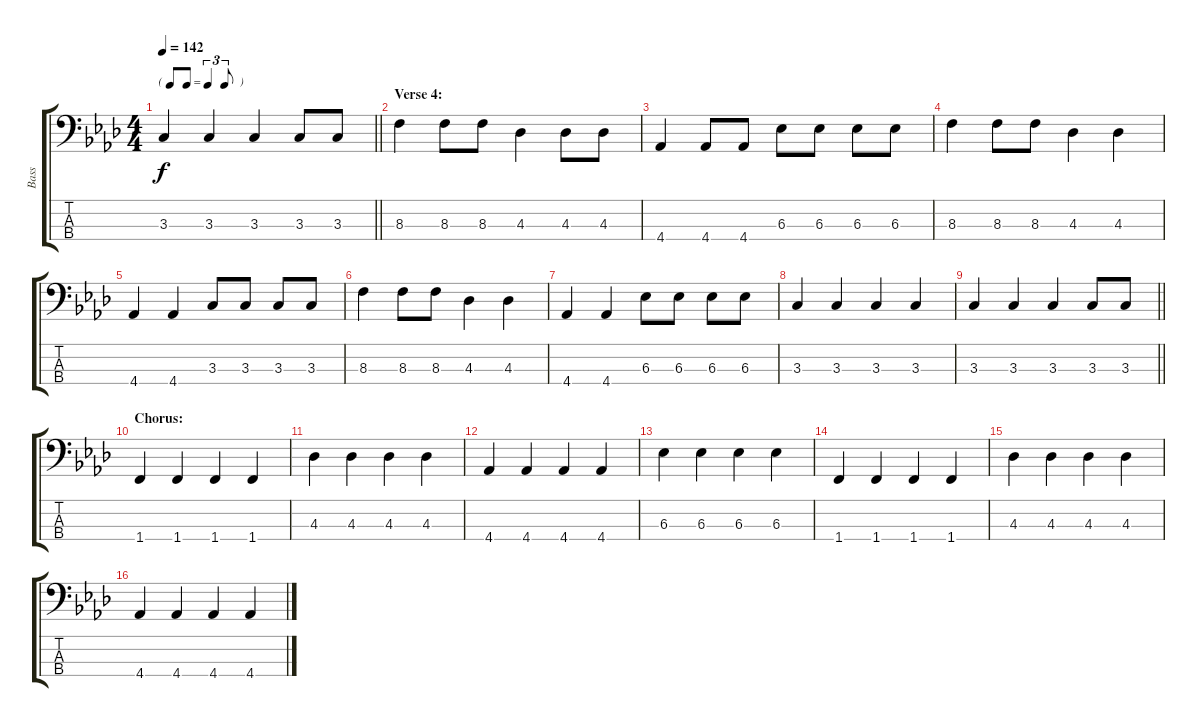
\track ("Bass" "Bass") {instrument electricbassfinger}
\staff {score tabs}
\tuning (G2 D2 A1 E1) {hide}
\ts (4 4)
\tf triplet8th
\tempo 142
\clef f4
\barLineRight lightlight
\ks ab
3.3.4{dy f} 3.3.4 3.3.4 3.3.8 3.3.8 |
\section ("" "Verse 4:")
8.3.4 8.3.8 8.3.8 4.3.4 4.3.8 4.3.8 |
4.4.4 4.4.8 4.4.8 6.3.8 6.3.8 6.3.8 6.3.8 |
8.3.4 8.3.8 8.3.8 4.3.4 4.3.4 |
4.4.4 4.4.4 3.3.8 3.3.8 3.3.8 3.3.8 |
8.3.4 8.3.8 8.3.8 4.3.4 4.3.4 |
4.4.4 4.4.4 6.3.8 6.3.8 6.3.8 6.3.8 |
3.3.4 3.3.4 3.3.4 3.3.4 |
\barLineRight lightlight
3.3.4 3.3.4 3.3.4 3.3.8 3.3.8 |
\section ("" "Chorus:")
1.4.4 1.4.4 1.4.4 1.4.4 |
4.3.4 4.3.4 4.3.4 4.3.4 |
4.4.4 4.4.4 4.4.4 4.4.4 |
6.3.4 6.3.4 6.3.4 6.3.4 |
1.4.4 1.4.4 1.4.4 1.4.4 |
4.3.4 4.3.4 4.3.4 4.3.4 |
4.4.4 4.4.4 4.4.4 4.4.4
